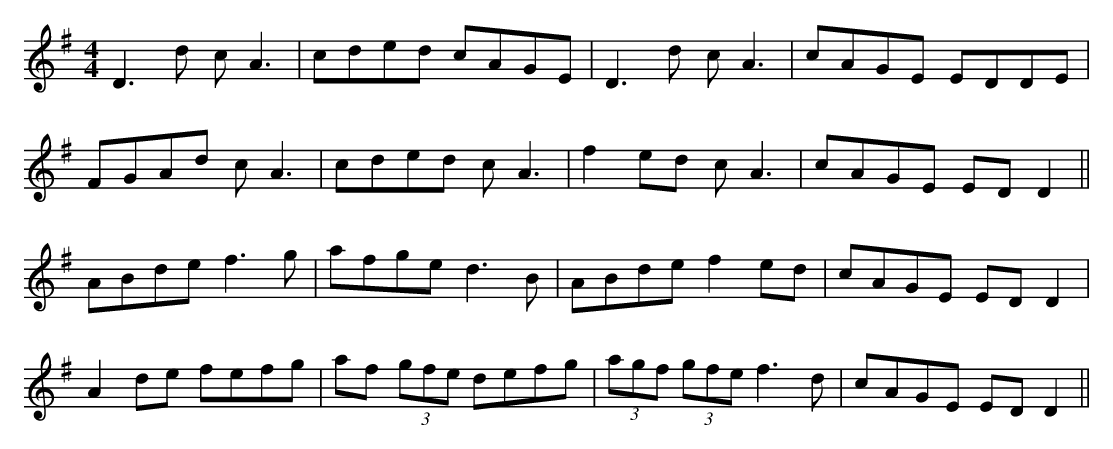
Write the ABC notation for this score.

X:1
M:4/4
K:Emin
D3d cA3|cded cAGE|D3d cA3|cAGE EDDE|
FGAd cA3|cded cA3|f2ed cA3|cAGE EDD2||
ABde f3g|afge d3B|ABde f2ed|cAGE EDD2|
A2de fefg|af (3gfe defg|(3agf (3gfe f3d|cAGE EDD2||
